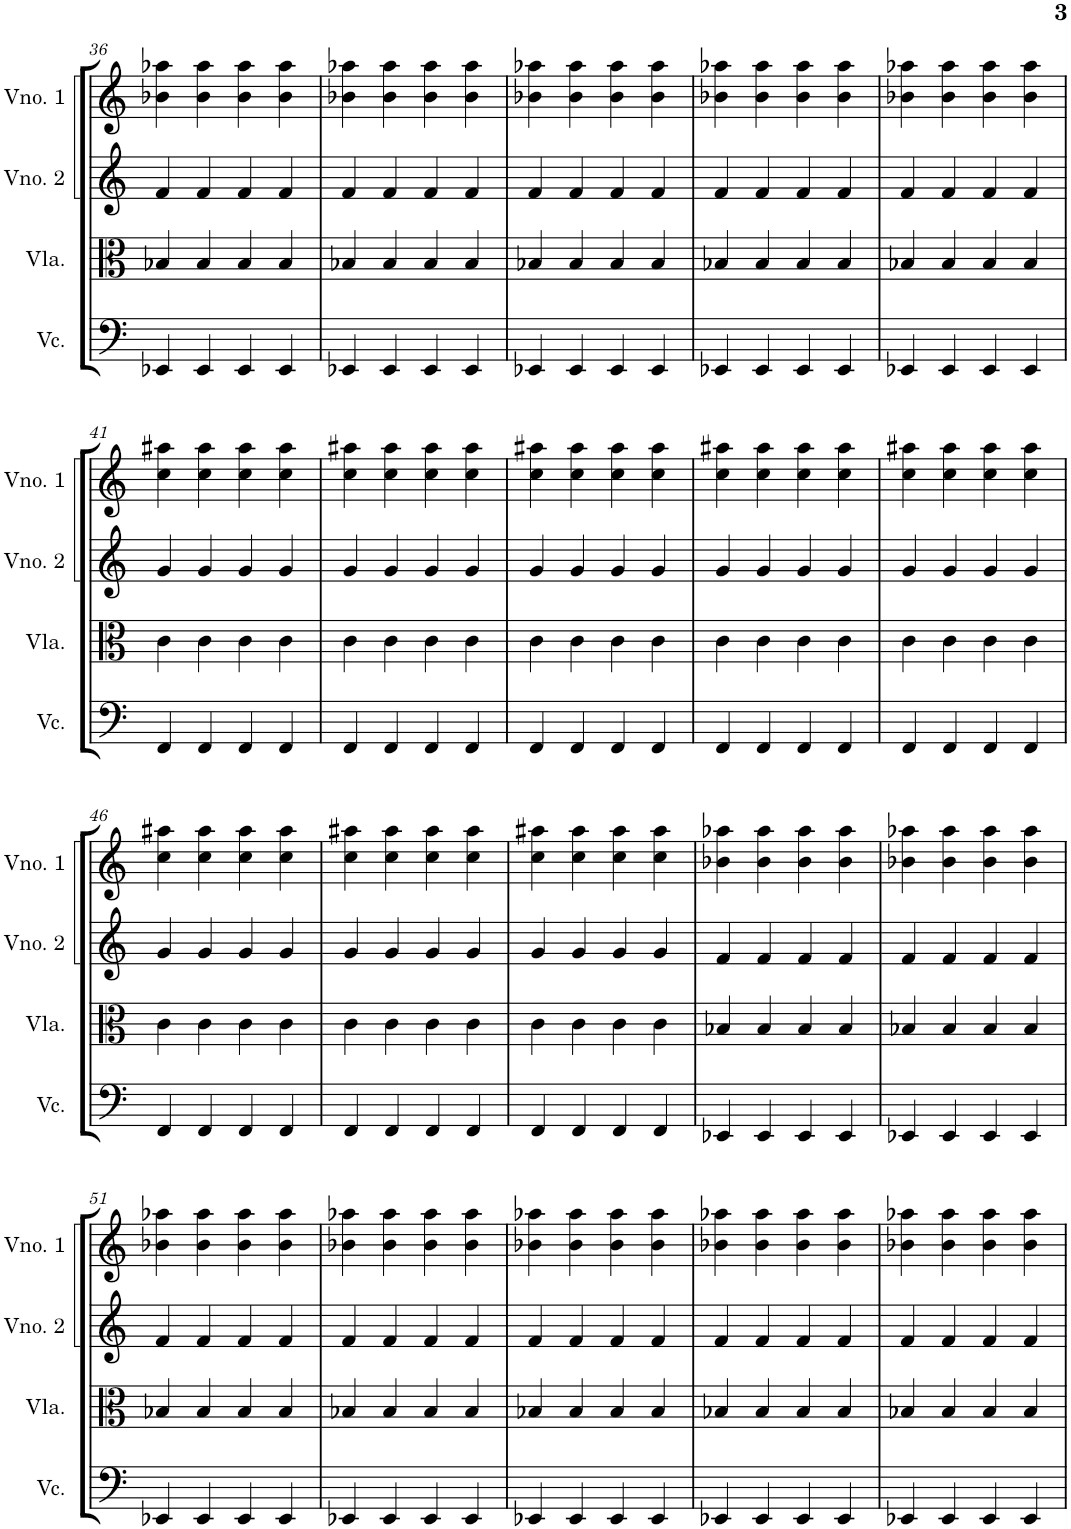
**kern	**kern	**kern	**kern
*part4	*part3	*part2	*part1
*staff4	*staff3	*staff2	*staff1
*I"Violoncelo	*I"Viola	*I"Violino 2	*I"Violino 1
*I'Vc.	*I'Vla.	*I'Vno. 2	*I'Vno. 1
!!LO:PB:g=z
*clefF4	*clefC3	*clefG2	*clefG2
*k[]	*k[]	*k[]	*k[]
*M2/2	*M2/2	*M2/2	*M2/2
*met(c|)	*met(c|)	*met(c|)	*met(c|)
=36	=36	=36	=36
4EE-X/	4B-X/	4f/	4b-X\ 4aa-X\
4EE-/	4B-/	4f/	4b-\ 4aa-\
4EE-/	4B-/	4f/	4b-\ 4aa-\
4EE-/	4B-/	4f/	4b-\ 4aa-\
=37	=37	=37	=37
4EE-X/	4B-X/	4f/	4b-X\ 4aa-X\
4EE-/	4B-/	4f/	4b-\ 4aa-\
4EE-/	4B-/	4f/	4b-\ 4aa-\
4EE-/	4B-/	4f/	4b-\ 4aa-\
=38	=38	=38	=38
4EE-X/	4B-X/	4f/	4b-X\ 4aa-X\
4EE-/	4B-/	4f/	4b-\ 4aa-\
4EE-/	4B-/	4f/	4b-\ 4aa-\
4EE-/	4B-/	4f/	4b-\ 4aa-\
=39	=39	=39	=39
4EE-X/	4B-X/	4f/	4b-X\ 4aa-X\
4EE-/	4B-/	4f/	4b-\ 4aa-\
4EE-/	4B-/	4f/	4b-\ 4aa-\
4EE-/	4B-/	4f/	4b-\ 4aa-\
=40	=40	=40	=40
4EE-X/	4B-X/	4f/	4b-X\ 4aa-X\
4EE-/	4B-/	4f/	4b-\ 4aa-\
4EE-/	4B-/	4f/	4b-\ 4aa-\
4EE-/	4B-/	4f/	4b-\ 4aa-\
!!LO:LB:g=z
=41	=41	=41	=41
4FF/	4c\	4g/	4cc\ 4aa#X\
4FF/	4c\	4g/	4cc\ 4aa#\
4FF/	4c\	4g/	4cc\ 4aa#\
4FF/	4c\	4g/	4cc\ 4aa#\
=42	=42	=42	=42
4FF/	4c\	4g/	4cc\ 4aa#X\
4FF/	4c\	4g/	4cc\ 4aa#\
4FF/	4c\	4g/	4cc\ 4aa#\
4FF/	4c\	4g/	4cc\ 4aa#\
=43	=43	=43	=43
4FF/	4c\	4g/	4cc\ 4aa#X\
4FF/	4c\	4g/	4cc\ 4aa#\
4FF/	4c\	4g/	4cc\ 4aa#\
4FF/	4c\	4g/	4cc\ 4aa#\
=44	=44	=44	=44
4FF/	4c\	4g/	4cc\ 4aa#X\
4FF/	4c\	4g/	4cc\ 4aa#\
4FF/	4c\	4g/	4cc\ 4aa#\
4FF/	4c\	4g/	4cc\ 4aa#\
=45	=45	=45	=45
4FF/	4c\	4g/	4cc\ 4aa#X\
4FF/	4c\	4g/	4cc\ 4aa#\
4FF/	4c\	4g/	4cc\ 4aa#\
4FF/	4c\	4g/	4cc\ 4aa#\
!!LO:LB:g=z
=46	=46	=46	=46
4FF/	4c\	4g/	4cc\ 4aa#X\
4FF/	4c\	4g/	4cc\ 4aa#\
4FF/	4c\	4g/	4cc\ 4aa#\
4FF/	4c\	4g/	4cc\ 4aa#\
=47	=47	=47	=47
4FF/	4c\	4g/	4cc\ 4aa#X\
4FF/	4c\	4g/	4cc\ 4aa#\
4FF/	4c\	4g/	4cc\ 4aa#\
4FF/	4c\	4g/	4cc\ 4aa#\
=48	=48	=48	=48
4FF/	4c\	4g/	4cc\ 4aa#X\
4FF/	4c\	4g/	4cc\ 4aa#\
4FF/	4c\	4g/	4cc\ 4aa#\
4FF/	4c\	4g/	4cc\ 4aa#\
=49	=49	=49	=49
4EE-X/	4B-X/	4f/	4b-X\ 4aa-X\
4EE-/	4B-/	4f/	4b-\ 4aa-\
4EE-/	4B-/	4f/	4b-\ 4aa-\
4EE-/	4B-/	4f/	4b-\ 4aa-\
=50	=50	=50	=50
4EE-X/	4B-X/	4f/	4b-X\ 4aa-X\
4EE-/	4B-/	4f/	4b-\ 4aa-\
4EE-/	4B-/	4f/	4b-\ 4aa-\
4EE-/	4B-/	4f/	4b-\ 4aa-\
!!LO:LB:g=z
=51	=51	=51	=51
4EE-X/	4B-X/	4f/	4b-X\ 4aa-X\
4EE-/	4B-/	4f/	4b-\ 4aa-\
4EE-/	4B-/	4f/	4b-\ 4aa-\
4EE-/	4B-/	4f/	4b-\ 4aa-\
=52	=52	=52	=52
4EE-X/	4B-X/	4f/	4b-X\ 4aa-X\
4EE-/	4B-/	4f/	4b-\ 4aa-\
4EE-/	4B-/	4f/	4b-\ 4aa-\
4EE-/	4B-/	4f/	4b-\ 4aa-\
=53	=53	=53	=53
4EE-X/	4B-X/	4f/	4b-X\ 4aa-X\
4EE-/	4B-/	4f/	4b-\ 4aa-\
4EE-/	4B-/	4f/	4b-\ 4aa-\
4EE-/	4B-/	4f/	4b-\ 4aa-\
=54	=54	=54	=54
4EE-X/	4B-X/	4f/	4b-X\ 4aa-X\
4EE-/	4B-/	4f/	4b-\ 4aa-\
4EE-/	4B-/	4f/	4b-\ 4aa-\
4EE-/	4B-/	4f/	4b-\ 4aa-\
=55	=55	=55	=55
4EE-X/	4B-X/	4f/	4b-X\ 4aa-X\
4EE-/	4B-/	4f/	4b-\ 4aa-\
4EE-/	4B-/	4f/	4b-\ 4aa-\
4EE-/	4B-/	4f/	4b-\ 4aa-\
=	=	=	=
*-	*-	*-	*-
